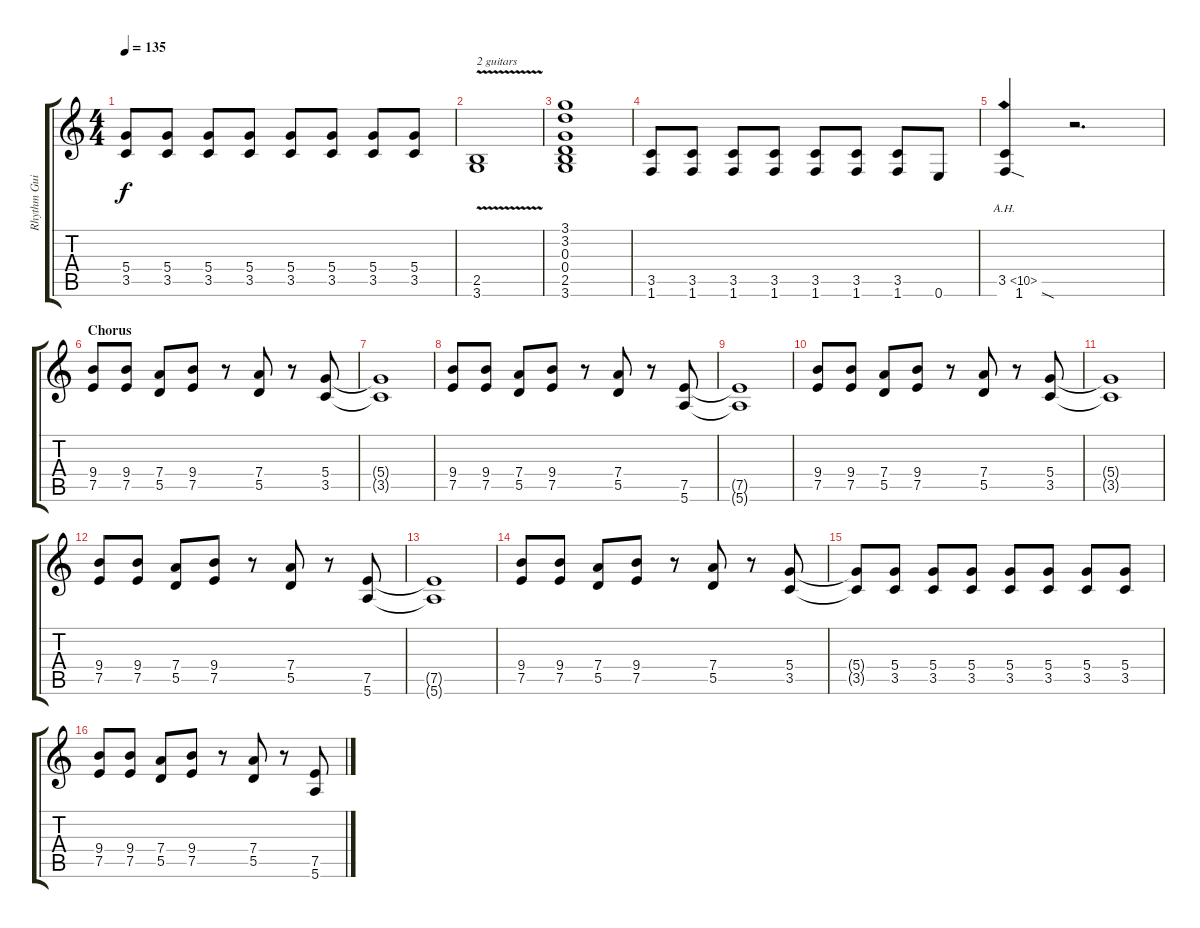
\track ("Rhythm Guitar" "Rhythm Gui") {instrument distortionguitar}
\staff {score tabs}
\tuning (E4 B3 G3 D3 A2 E2) {hide}
\ts (4 4)
\tempo 135
\clef g2
\ks c
(5.4 3.5).8{dy f} (5.4 3.5).8 (5.4 3.5).8 (5.4 3.5).8 (5.4 3.5).8 (5.4 3.5).8 (5.4 3.5).8 (5.4 3.5).8 |
(2.5{v} 3.6{v}).1{txt "2 guitars"} |
(3.1 3.2 0.3 0.4 2.5 3.6).1 |
(3.5 1.6).8 (3.5 1.6).8 (3.5 1.6).8 (3.5 1.6).8 (3.5 1.6).8 (3.5 1.6).8 (3.5 1.6).8 0.6.8 |
(3.5{ah 7} 1.6{sod}).4 r.2{d} |
\section ("" "Chorus")
(9.4 7.5).8 (9.4 7.5).8 (7.4 5.5).8 (9.4 7.5).8 r.8 (7.4 5.5).8 r.8 (5.4 3.5).8 |
(5.4{t} 3.5{t}).1 |
(9.4 7.5).8 (9.4 7.5).8 (7.4 5.5).8 (9.4 7.5).8 r.8 (7.4 5.5).8 r.8 (7.5 5.6).8 |
(7.5{t} 5.6{t}).1 |
(9.4 7.5).8 (9.4 7.5).8 (7.4 5.5).8 (9.4 7.5).8 r.8 (7.4 5.5).8 r.8 (5.4 3.5).8 |
(5.4{t} 3.5{t}).1 |
(9.4 7.5).8 (9.4 7.5).8 (7.4 5.5).8 (9.4 7.5).8 r.8 (7.4 5.5).8 r.8 (7.5 5.6).8 |
(7.5{t} 5.6{t}).1 |
(9.4 7.5).8 (9.4 7.5).8 (7.4 5.5).8 (9.4 7.5).8 r.8 (7.4 5.5).8 r.8 (5.4 3.5).8 |
(5.4{t} 3.5{t}).8 (5.4 3.5).8 (5.4 3.5).8 (5.4 3.5).8 (5.4 3.5).8 (5.4 3.5).8 (5.4 3.5).8 (5.4 3.5).8 |
(9.4 7.5).8 (9.4 7.5).8 (7.4 5.5).8 (9.4 7.5).8 r.8 (7.4 5.5).8 r.8 (7.5 5.6).8
